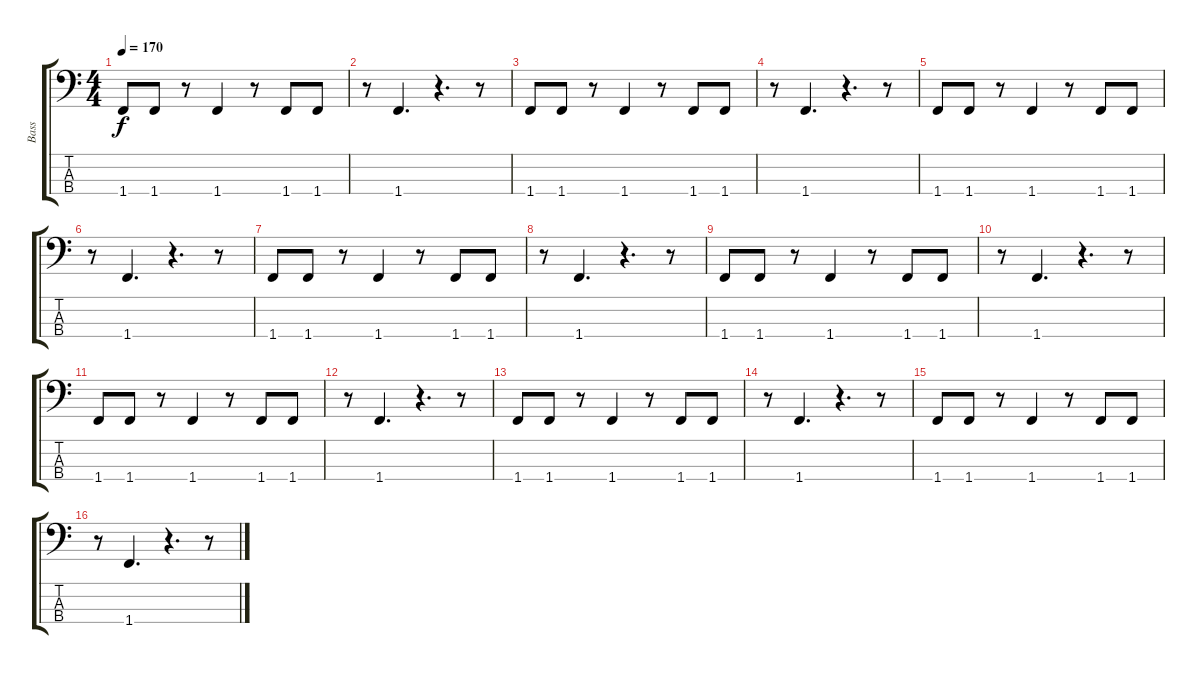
\track ("Bass" "Bass") {instrument electricbassfinger}
\staff {score tabs}
\tuning (G2 D2 A1 E1) {hide}
\ts (4 4)
\tempo 170
\clef f4
\ks c
1.4.8{dy f} 1.4.8 r.8 1.4.4 r.8 1.4.8 1.4.8 |
r.8 1.4.4{d} r.4{d} r.8 |
1.4.8 1.4.8 r.8 1.4.4 r.8 1.4.8 1.4.8 |
r.8 1.4.4{d} r.4{d} r.8 |
1.4.8 1.4.8 r.8 1.4.4 r.8 1.4.8 1.4.8 |
r.8 1.4.4{d} r.4{d} r.8 |
1.4.8 1.4.8 r.8 1.4.4 r.8 1.4.8 1.4.8 |
r.8 1.4.4{d} r.4{d} r.8 |
1.4.8 1.4.8 r.8 1.4.4 r.8 1.4.8 1.4.8 |
r.8 1.4.4{d} r.4{d} r.8 |
1.4.8{volume 12} 1.4.8 r.8 1.4.4 r.8 1.4.8 1.4.8 |
r.8 1.4.4{d} r.4{d} r.8 |
1.4.8 1.4.8 r.8 1.4.4 r.8 1.4.8 1.4.8 |
r.8 1.4.4{d} r.4{d} r.8 |
1.4.8{volume 12} 1.4.8 r.8 1.4.4 r.8 1.4.8 1.4.8 |
r.8 1.4.4{d} r.4{d} r.8
